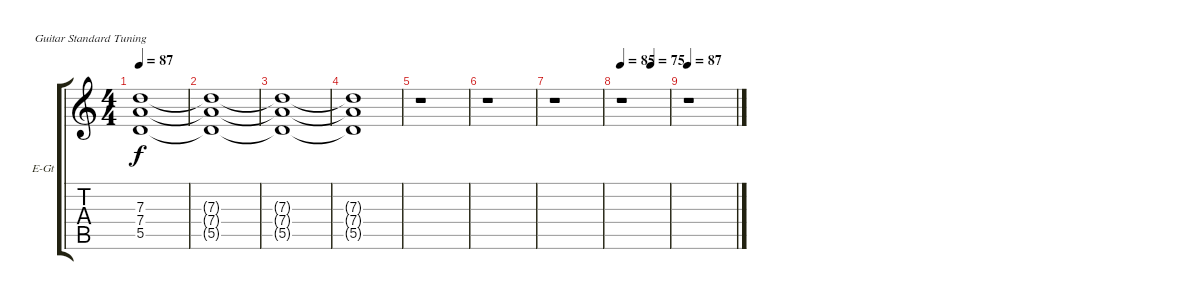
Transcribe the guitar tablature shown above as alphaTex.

\bracketExtendMode groupsimilarinstruments
\firstSystemTrackNameOrientation horizontal
\otherSystemsTrackNameOrientation horizontal
\track ("Rhythms" "E-Gt") {instrument overdrivenguitar}
\staff {score tabs}
\tuning (E4 B3 G3 D3 A2 E2)
\ts (4 4)
\tempo 87
\clef g2
\ks c
(7.3 7.4 5.5).1{dy f} |
(7.3{t} 7.4{t} 5.5{t}).1 |
(7.3{t} 7.4{t} 5.5{t}).1 |
(7.3{t} 7.4{t} 5.5{t}).1 |
r.1 |
r.1 |
r.1 |
\tempo 85
\tempo (75 0.625)
r.1 |
\tempo 87
r.1
